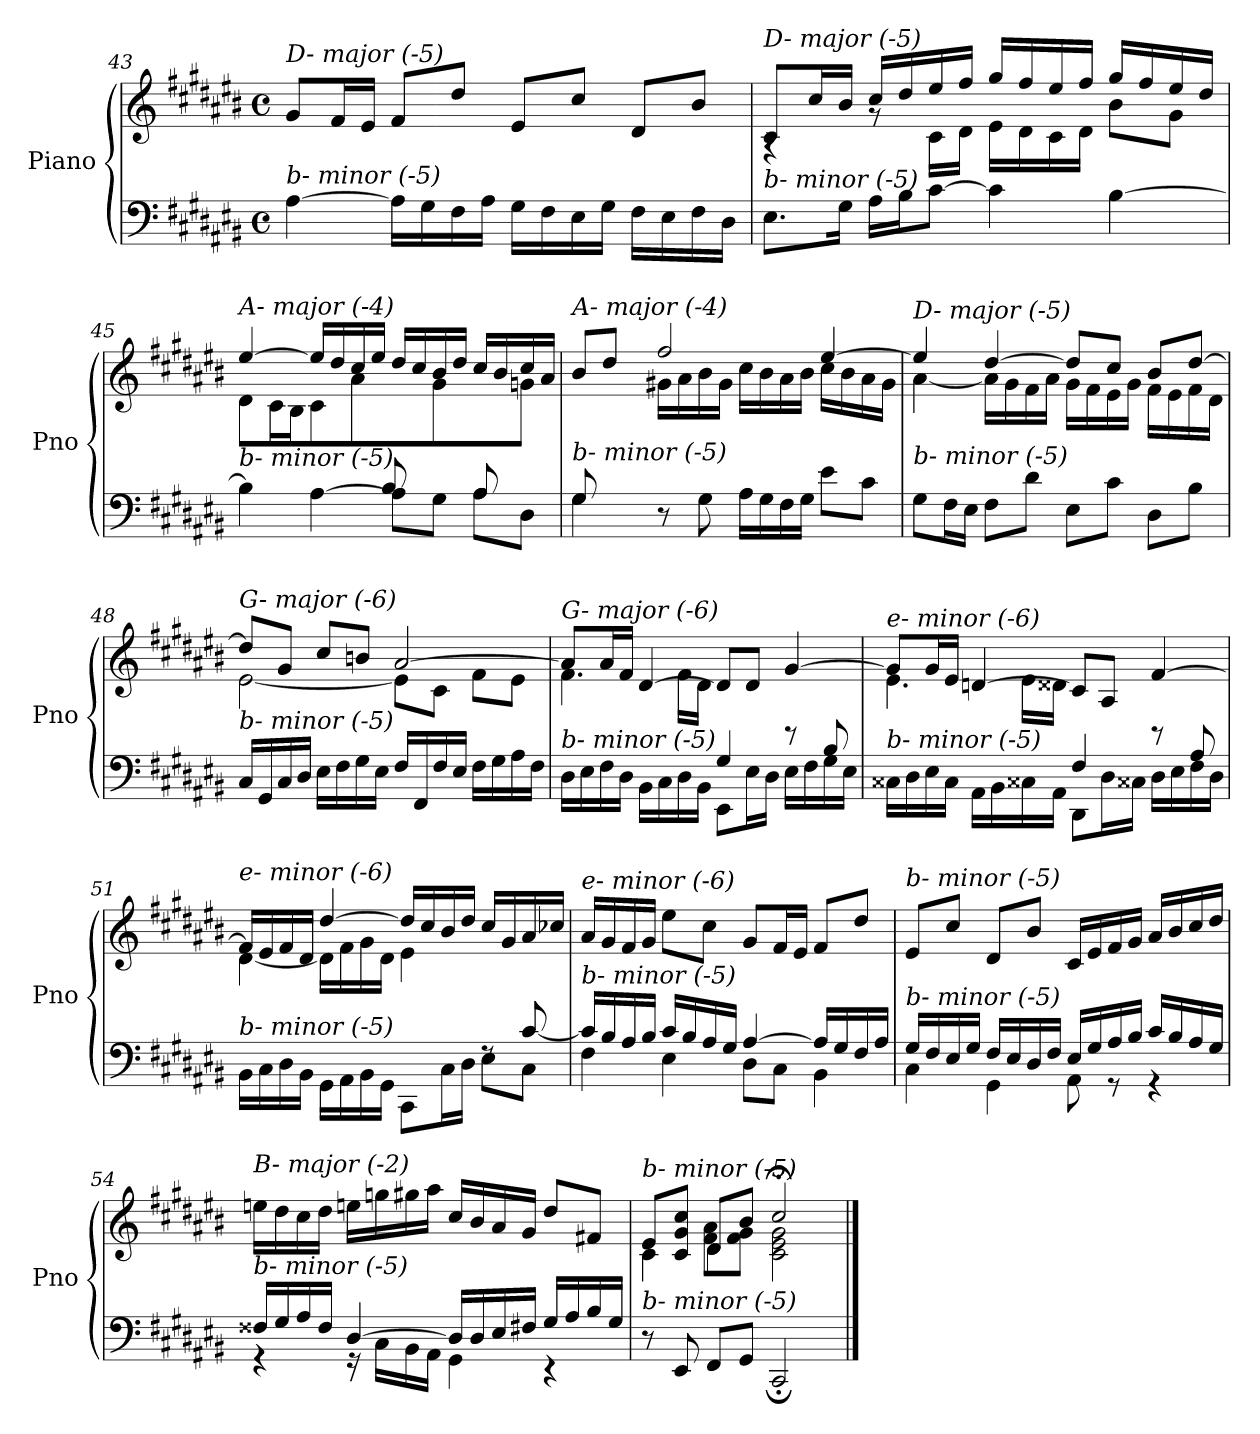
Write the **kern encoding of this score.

**kern	**kern
*part1	*part1
*staff2	*staff1
*I"Piano	*
*I'Pno	*
!!LO:LB:g=z
*clefF4	*clefG2
*k[f#c#g#d#a#e#b#]	*k[f#c#g#d#a#e#b#]
*M4/4	*M4/4
*met(c)	*met(c)
=43	=43
!	!LO:TX:i:t=D- major (-5)
!LO:TX:i:t=b- minor (-5)	!
[4A#\	8g#/L
.	16f#/L
.	16e#/JJ
16A#\LL]	8f#/L
16G#\	.
16F#\	8dd#/J
16A#\JJ	.
16G#\LL	8e#/L
16F#\	.
16E#\	8cc#/J
16G#\JJ	.
16F#\LL	8d#/L
16E#\	.
16F#\	8b#/J
16D#\JJ	.
=44	=44
*	*^
!	!LO:TX:i:t=D- major (-5)	!
!LO:TX:i:t=b- minor (-5)	!	!
8.E#\L	8c#/L	4rA
.	16cc#/L	.
16G#\Jk	16b#/JJ	.
16A#\LL	16cc#/LL	8rg
16B#\J	16dd#/	.
[8c#\J	16ee#/	16c#\LL
.	16ff#/JJ	16d#\JJ
4c#\]	16gg#/LL	16e#\LL
.	16ff#/	16d#\
.	16ee#/	16c#\
.	16ff#/JJ	16d#\JJ
[4B#\	16gg#/LL	8b#\L
.	16ff#/	.
.	16ee#/	8g#\J
.	16dd#/JJ	.
=45	=45	=45
*^	*	*
!	!	!LO:TX:i:t=A- major (-4)	!
!LO:TX:i:t=b- minor (-5)	!	!	!
4B#\]	2ryy	[4ee#/	8d#\L
.	.	.	16c#\L
.	.	.	16B#\JJ
[4A#\	.	16ee#/LL]	8c#\L
.	.	16dd#/	.
.	.	16cc#/	8a#\J
.	.	16ee#/JJ	.
8A#\L]	8B#/L	16dd#/LL	8ryy
.	.	16cc#/	.
8G#\J	8ryy	16b#/	8g#\J
.	.	16dd#/JJ	.
8A#\L	8A#/L	16cc#/LL	8ryy
.	.	16b#/	.
8D#\J	8ryy	16cc#/	8gni\J
.	.	16a#/JJ	.
!!LO:LB:g=z	!!
=46	=46	=46	=46
!	!	!LO:TX:i:t=A- major (-4)	!
!LO:TX:i:t=b- minor (-5)	!	!	!
8G#/L	4G#\	8b#/L	8ryy
2..ryy	.	8dd#/J	16g#\L
.	.	.	16gni\JJ
.	8r	2ff#/	16g#\LL
.	.	.	16a#\
.	8G#\	.	16b#\
.	.	.	16g#\JJ
.	16A#\LL	.	16cc#\LL
.	16G#\	.	16b#\
.	16F#\	.	16a#\
.	16G#\JJ	.	16b#\JJ
.	8e#\L	[4ee#/	16cc#\LL
.	.	.	16b#\
.	8c#\J	.	16a#\
.	.	.	16g#\JJ
*v	*v	*	*
=47	=47	=47
!	!LO:TX:i:t=D- major (-5)	!
!LO:TX:i:t=b- minor (-5)	!	!
8G#\L	4ee#/]	[4a#\
16F#\L	.	.
16E#\JJ	.	.
8F#\L	[4dd#/	16a#\LL]
.	.	16g#\
8d#\J	.	16f#\
.	.	16a#\JJ
8E#\L	8dd#/L]	16g#\LL
.	.	16f#\
8c#\J	8cc#/J	16e#\
.	.	16g#\JJ
8D#\L	8b#/L	16f#\LL
.	.	16e#\
8B#\J	[8dd#/J	16f#\
.	.	16d#\JJ
=48	=48	=48
!	!LO:TX:i:t=G- major (-6)	!
!LO:TX:i:t=b- minor (-5)	!	!
16C#/LL	8dd#/L]	[2e#\
16GG#/	.	.
16C#/	8g#/J	.
16D#/JJ	.	.
16E#\LL	8cc#/L	.
16F#\	.	.
16G#\	8bn/J	.
16E#\JJ	.	.
16F#/LL	[2a#/	8e#\L]
16FF#/	.	.
16F#/	.	8c#\J
16E#/JJ	.	.
16F#\LL	.	8f#\L
16G#\	.	.
16A#\	.	8e#\J
16F#\JJ	.	.
!!LO:PB:g=z	!!
=49	=49	=49
*^	*	*
!	!	!LO:TX:i:t=G- major (-6)	!
!LO:TX:i:t=b- minor (-5)	!	!	!
2ryy	16D#\LL	8a#/L]	4.f#\
.	16E#\	.	.
.	16F#\	16a#/L	.
.	16D#\JJ	16f#/JJ	.
.	16BB#\LL	[4d#/	.
.	16C#\	.	.
.	16D#\	.	16f#\LL
.	16BB#\JJ	.	16d#\JJ
4G#/	8EE#\L	8d#/L]	4ryy
.	16E#\L	8d#/J	.
.	16D#\JJ	.	.
8ryy	16E#\LL	[4g#/	8rBB
.	16F#\	.	.
8B#/	16G#\	.	8ryy
.	16E#\JJ	.	.
=50	=50	=50	=50
!	!	!LO:TX:i:t=e- minor (-6)	!
!LO:TX:i:t=b- minor (-5)	!	!	!
2ryy	16C##X\LL	8g#/L]	4.e#\
.	16D#\	.	.
.	16E#\	16g#/L	.
.	16C##\JJ	16e#/JJ	.
.	16AA#\LL	[4dni/	.
.	16BB#\	.	.
.	16C##X\	.	16e#\LL
.	16AA#\JJ	.	16d##Xi\JJ
4F#/	8DD#\L	8c##/L]	4ryy
.	16D#\L	8A#/J	.
.	16C##X\JJ	.	.
8ryy	16D#\LL	[4f#/	8rBB
.	16E#\	.	.
8A#/	16F#\	.	8ryy
.	16D#\JJ	.	.
=51	=51	=51	=51
*	*^	*	*^
!	!	!	!LO:TX:i:t=e- minor (-6)	!	!
!LO:TX:i:t=b- minor (-5)	!	!	!	!	!
2.ryy	16BB#\LL	2.ryy	16f#/LL]	[4d#\	2.ryy
.	16C#\	.	16e#/	.	.
.	16D#\	.	16f#/	.	.
.	16BB#\JJ	.	16d#/JJ	.	.
.	16GG#\LL	.	[4dd#/	16d#\LL]	.
.	16AA#\	.	.	16f#\	.
.	16BB#\	.	.	16g#\	.
.	16GG#\JJ	.	.	16d#\JJ	.
.	8CC#\L	.	16dd#/LL]	4e#\	.
.	.	.	16cc#/	.	.
.	16C#\L	.	16b#/	.	.
.	16D#\JJ	.	16dd#/JJ	.	.
4ryy	8rF	8E#\L	16cc#/LL	4ryy	4ryy
.	.	.	16g#/	.	.
.	[8c#/	8C#\J	16a#/	.	.
.	.	.	16cc-Xi/JJ	.	.
*	*v	*v	*	*	*
*	*	*v	*v	*v
!!LO:LB:g=z
=52	=52	=52
!	!	!LO:TX:i:t=e- minor (-6)
!LO:TX:i:t=b- minor (-5)	!	!
16c#/LL]	4F#\	16a#/LL
16B#/	.	16g#/
16A#/	.	16f#/
16B#/JJ	.	16g#/JJ
16c#/LL	4E#\	8ee#\L
16B#/	.	.
16A#/	.	8cc#\J
16G#/JJ	.	.
[4A#/	8D#\L	8g#/L
.	8C#\J	16f#/L
.	.	16e#/JJ
16A#/LL]	4BB#\	8f#/L
16G#/	.	.
16F#/	.	8dd#/J
16A#/JJ	.	.
=53	=53	=53
!	!	!LO:TX:i:t=b- minor (-5)
!LO:TX:i:t=b- minor (-5)	!	!
16G#/LL	4C#\	8e#/L
16F#/	.	.
16E#/	.	8cc#/J
16G#/JJ	.	.
16F#/LL	4GG#\	8d#/L
16E#/	.	.
16D#/	.	8b#/J
16F#/JJ	.	.
16E#/LL	8AA#\	16c#/LL
16G#/	.	16e#/
16A#/	8r	16f#/
16B#/JJ	.	16g#/JJ
16c#/LL	4r	16a#/LL
16B#/	.	16b#/
16A#/	.	16cc#/
16G#/JJ	.	16dd#/JJ
!!LO:LB:g=z
=54	=54	=54
!	!	!LO:TX:i:t=B- major (-2)
!LO:TX:i:t=b- minor (-5)	!	!
16F##X/LL	4r	16een\LL
16G#/	.	16dd#\
16A#/	.	16cc#\
16F##/JJ	.	16dd#\JJ
[4D#/	16r	16een\LL
.	16C#\LL	16ggni\
.	16BB#\	16gg#\
.	16AA#\JJ	16aa#\JJ
16D#/LL]	4GG#\	16cc#/LL
16D#/	.	16b#/
16E#/	.	16a#/
16F#X/JJ	.	16g#/JJ
16G#/LL	4r	8dd#/L
16A#/	.	.
16B#/	.	8f#X/J
16G#/JJ	.	.
=55	=55	=55
*	*	*^
*	*	*	*^
!	!	!LO:TX:i:t=b- minor (-5)	!	!
!LO:TX:i:t=b- minor (-5)	!	!	!	!
4ryy	8r	8e#/L	4c#\	4ryy
.	8EE#/	8c#/ 8g#/ 8cc#/J	.	.
4ryy	8FF#/L	8d#/L	8f#\ 8a#\L	4d#\
.	8GG#/J	8b#/J	8f#\ 8g#\J	.
2ryy	2CC#;/	2cc#;</	2c#\ 2e#\ 2g#\	2ryy
*v	*v	*	*	*
*	*v	*v	*v
==	==
*-	*-
